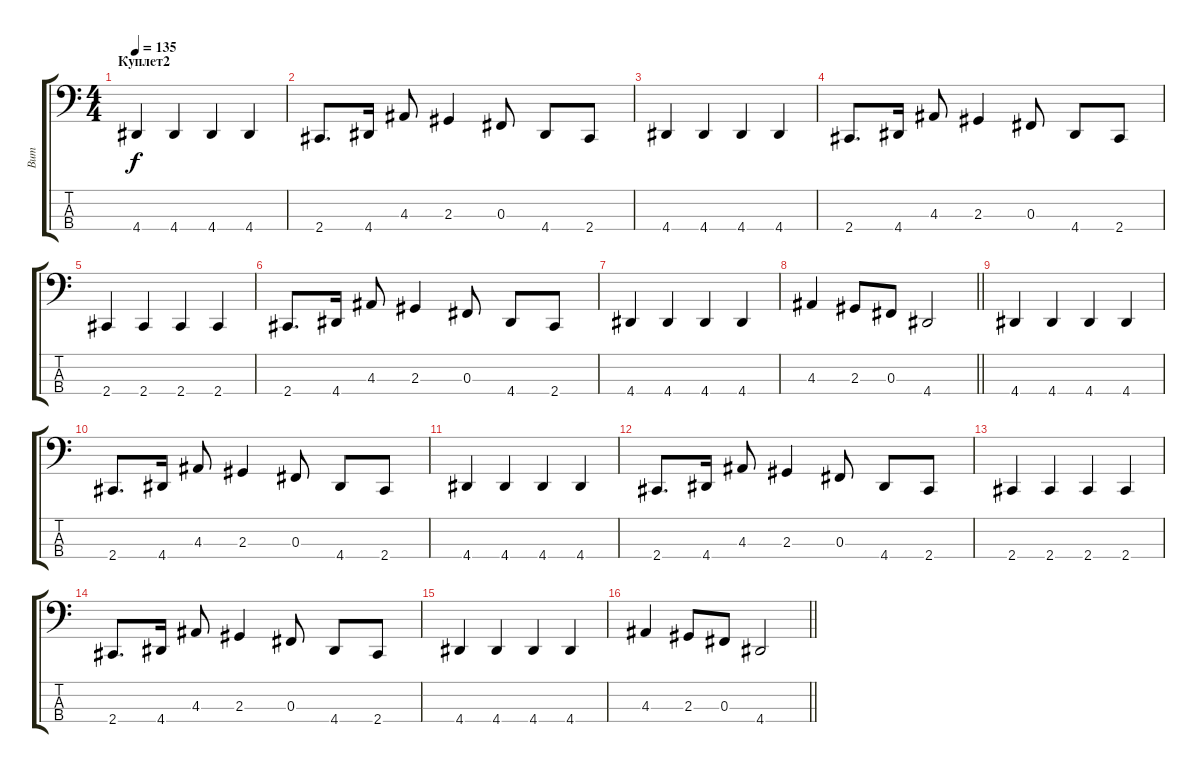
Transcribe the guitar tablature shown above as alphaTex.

\track ("Вит" "Вит") {instrument electricbasspick}
\staff {score tabs}
\tuning (E2 B1 Gb1 B0) {hide}
\ts (4 4)
\section ("" "Куплет2")
\tempo 135
\clef f4
\ks c
4.4.4{dy f} 4.4.4 4.4.4 4.4.4 |
2.4.8{d} 4.4.16 4.3.8 2.3.4 0.3.8 4.4.8 2.4.8 |
4.4.4 4.4.4 4.4.4 4.4.4 |
2.4.8{d} 4.4.16 4.3.8 2.3.4 0.3.8 4.4.8 2.4.8 |
2.4.4 2.4.4 2.4.4 2.4.4 |
2.4.8{d} 4.4.16 4.3.8 2.3.4 0.3.8 4.4.8 2.4.8 |
4.4.4 4.4.4 4.4.4 4.4.4 |
\barLineRight lightlight
4.3.4 2.3.8 0.3.8 4.4.2 |
4.4.4 4.4.4 4.4.4 4.4.4 |
2.4.8{d} 4.4.16 4.3.8 2.3.4 0.3.8 4.4.8 2.4.8 |
4.4.4 4.4.4 4.4.4 4.4.4 |
2.4.8{d} 4.4.16 4.3.8 2.3.4 0.3.8 4.4.8 2.4.8 |
2.4.4 2.4.4 2.4.4 2.4.4 |
2.4.8{d} 4.4.16 4.3.8 2.3.4 0.3.8 4.4.8 2.4.8 |
4.4.4 4.4.4 4.4.4 4.4.4 |
\barLineRight lightlight
4.3.4 2.3.8 0.3.8 4.4.2
